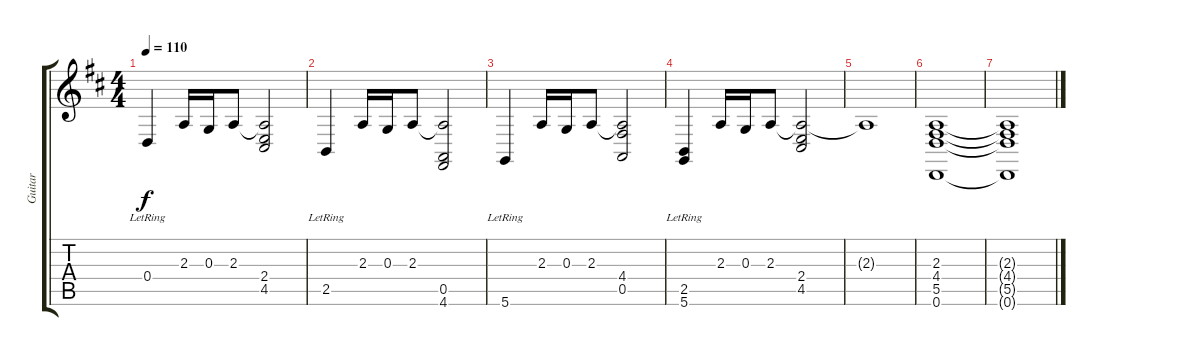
\track ("Guitar" "Guitar") {instrument acousticgrandpiano}
\staff {score tabs}
\tuning (E4 B3 G3 D3 A2 D2) {hide}
\ts (4 4)
\tempo 110
\clef g2
\ks d
0.4{lr}.4{dy f} 2.3.16 0.3.16 2.3.8 (2.3{t} 2.4 4.5).2 |
2.5{lr}.4 2.3.16 0.3.16 2.3.8 (2.3{t} 0.5 4.6).2 |
5.6{lr}.4 2.3.16 0.3.16 2.3.8 (2.3{t} 4.4 0.5).2 |
(2.5{lr} 5.6{lr}).4 2.3.16 0.3.16 2.3.8 (2.3{t} 2.4 4.5).2 |
2.3{t}.1 |
(2.3 4.4 5.5 0.6).1 |
(2.3{t} 4.4{t} 5.5{t} 0.6{t}).1
